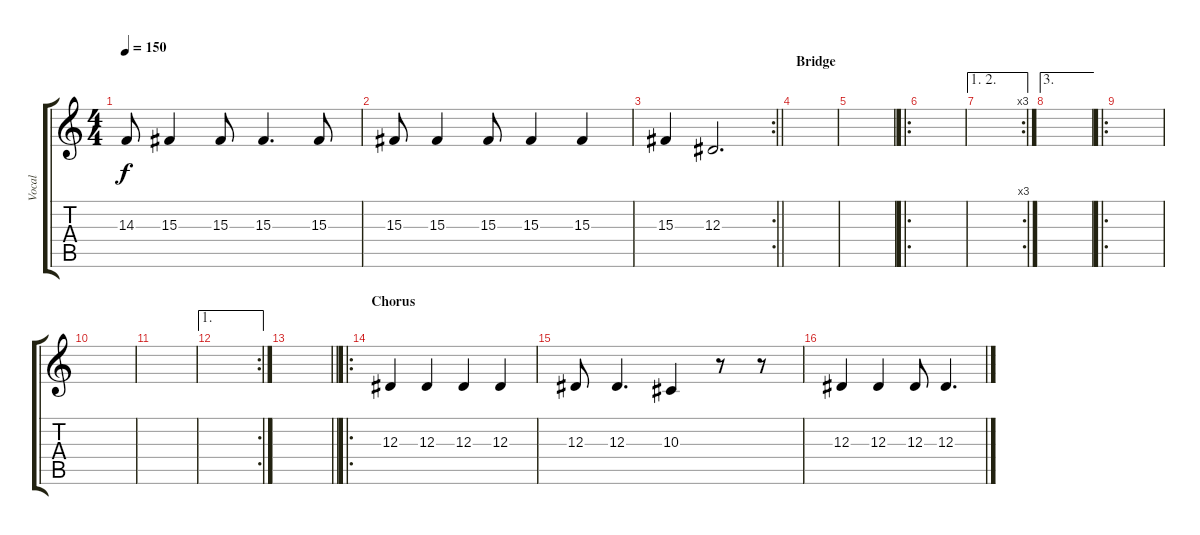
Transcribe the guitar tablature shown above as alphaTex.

\track ("Vocal" "Vocal") {instrument violin}
\staff {score tabs}
\tuning (C4 G3 Eb3 Bb2 F2 E2) {hide}
\ts (4 4)
\tempo 150
\clef g2
\ks c
14.3.8{dy f} 15.3.4 15.3.8 15.3.4{d} 15.3.8 |
15.3.8 15.3.4 15.3.8 15.3.4 15.3.4 |
\rc 2
\barLineRight lightlight
15.3.4 12.3.2{d} |
\section ("" "Bridge")
|
|
\ro
|
\ae (1 2)
\rc 3
|
\ae 3
|
\ro
|
|
|
\ae 1
\rc 2
|
\barLineRight lightlight
|
\ro
\section ("" "Chorus")
12.3.4 12.3.4 12.3.4 12.3.4 |
12.3.8 12.3.4{d} 10.3.4 r.8 r.8 |
12.3.4 12.3.4 12.3.8 12.3.4{d}
